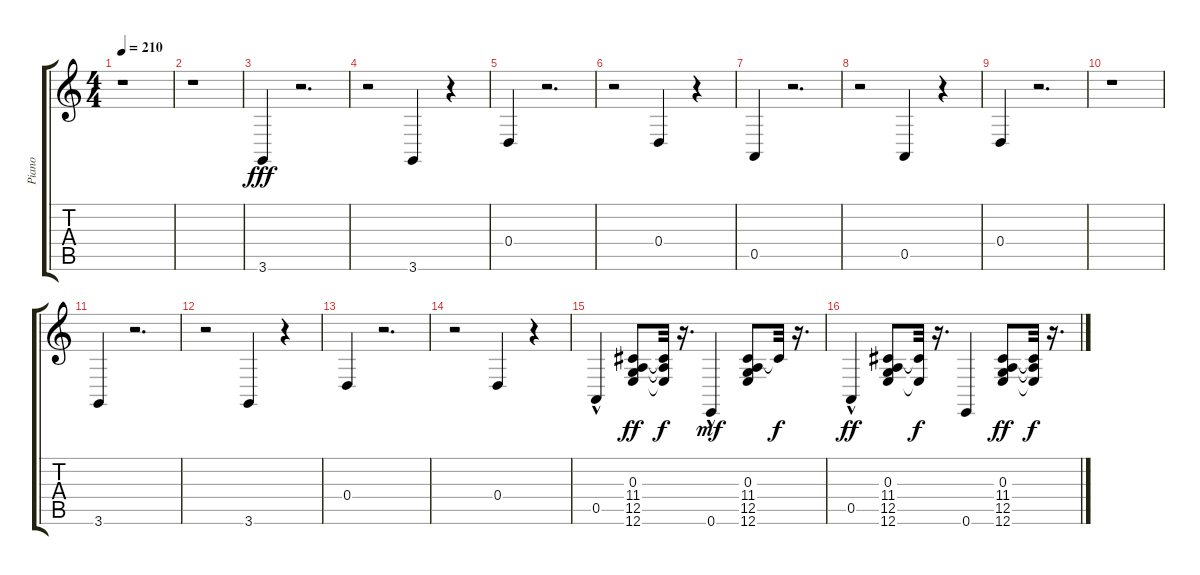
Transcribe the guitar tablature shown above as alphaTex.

\track ("Piano" "Piano") {instrument brightacousticpiano}
\staff {score tabs}
\tuning (E4 B3 G3 D3 A2 E2) {hide}
\ts (4 4)
\tempo 210
\clef g2
\ks c
r.1{dy fff instrument brightacousticpiano} |
r.1 |
3.6.4 r.2{d} |
r.2 3.6.4 r.4 |
0.4.4 r.2{d} |
r.2 0.4.4 r.4 |
0.5.4 r.2{d} |
r.2 0.5.4 r.4 |
0.4.4 r.2{d} |
r.1 |
3.6.4 r.2{d} |
r.2 3.6.4 r.4 |
0.4.4 r.2{d} |
r.2 0.4.4 r.4 |
0.5{hac}.4 (0.3 11.4 12.5 12.6).8{dy ff} (11.4{t} 12.5{t} 12.6{t}).32{dy f} r.16{d} 0.6{hac}.4{dy mf} (0.3 11.4 12.5 12.6).8 11.4{t}.32{dy f} r.16{d} |
0.5{hac}.4{dy ff} (0.3 11.4 12.5 12.6).8 (11.4{t} 12.6{t}).32{dy f} r.16{d} 0.6.4 (0.3 11.4 12.5 12.6).8{dy ff} (11.4{t} 12.5{t} 12.6{t}).32{dy f} r.16{d}
